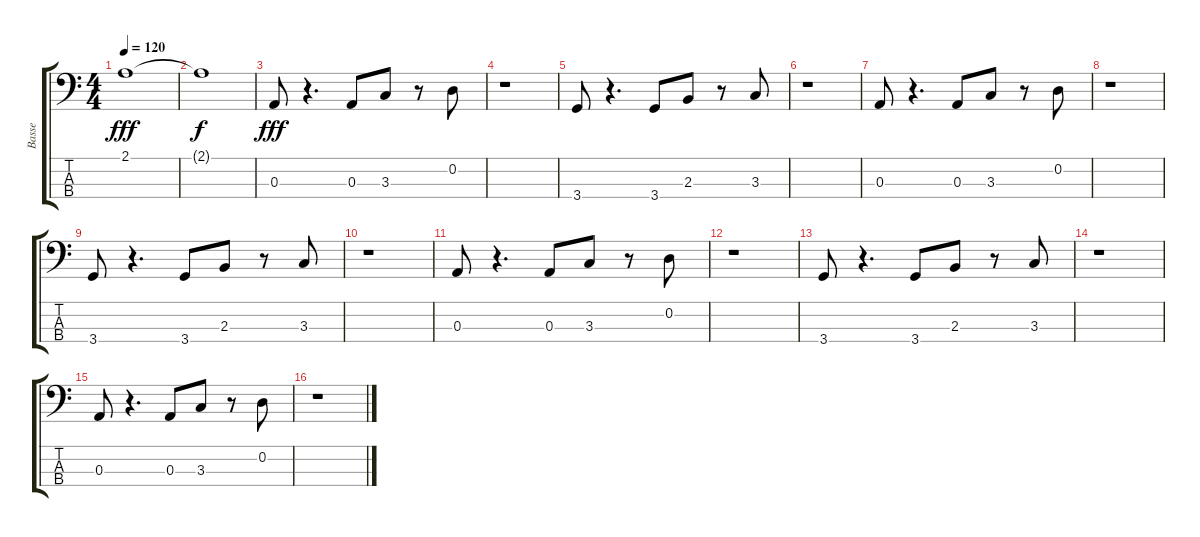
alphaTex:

\track ("Basse" "Basse") {instrument electricbasspick}
\staff {score tabs}
\tuning (G2 D2 A1 E1) {hide}
\ts (4 4)
\tempo 120
\clef f4
\ks c
2.1.1{dy fff instrument electricbasspick} |
2.1{t}.1{dy f} |
0.3.8{dy fff} r.4{d} 0.3.8 3.3.8 r.8 0.2.8 |
r.1 |
3.4.8 r.4{d} 3.4.8 2.3.8 r.8 3.3.8 |
r.1 |
0.3.8 r.4{d} 0.3.8 3.3.8 r.8 0.2.8 |
r.1 |
3.4.8 r.4{d} 3.4.8 2.3.8 r.8 3.3.8 |
r.1 |
0.3.8 r.4{d} 0.3.8 3.3.8 r.8 0.2.8 |
r.1 |
3.4.8 r.4{d} 3.4.8 2.3.8 r.8 3.3.8 |
r.1 |
0.3.8 r.4{d} 0.3.8 3.3.8 r.8 0.2.8 |
r.1
